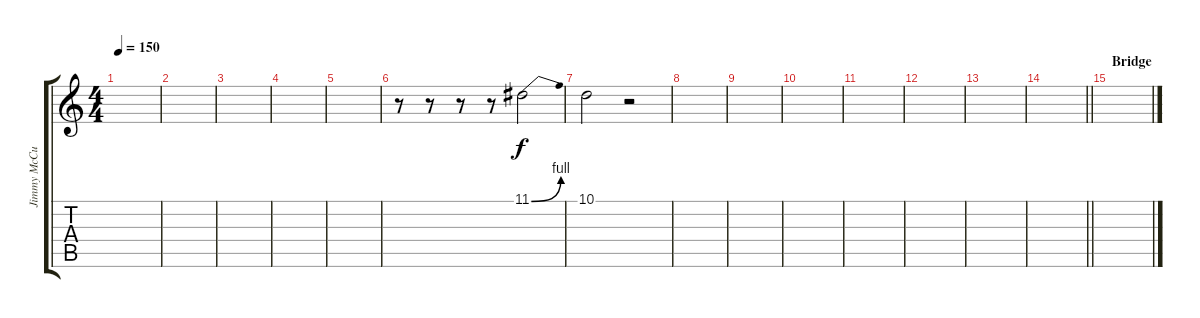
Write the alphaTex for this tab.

\track ("Jimmy McCulloch" "Jimmy McCu") {instrument synthstrings1}
\staff {score tabs}
\tuning (E4 B3 G3 D3 A2 E2) {hide}
\ts (4 4)
\tempo 150
\clef g2
\ks c
|
|
|
|
|
r.8 r.8 r.8 r.8 11.1{be (bend 0 0 60 4)}.2{dy f} |
10.1.2 r.2 |
|
|
|
|
|
|
\barLineRight lightlight
|
\section ("" "Bridge")
